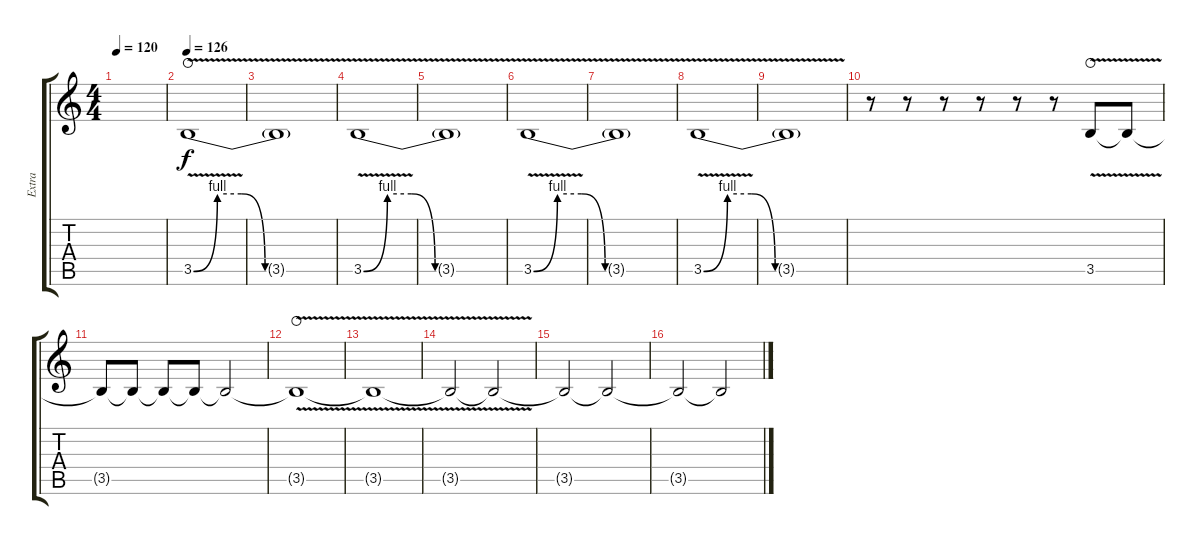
\track ("Extra" "Extra") {instrument overdrivenguitar}
\staff {score tabs}
\tuning (Eb4 Bb3 Gb3 Db3 Ab2 Db2) {hide}
\ts (4 4)
\tempo 120
\clef g2
\ks c
|
\tempo 126
3.5{be (custom 0 0 10 4 20 4 30 0 60 0) v}.1{waho} |
3.5{t}.1 |
3.5{be (custom 0 0 10 4 20 4 30 0 60 0) v}.1 |
3.5{t}.1 |
3.5{be (custom 0 0 10 4 20 4 30 0 60 0) v}.1 |
3.5{t}.1 |
3.5{be (custom 0 0 10 4 20 4 30 0 60 0) v}.1 |
3.5{t}.1 |
r.8 r.8 r.8 r.8 r.8 r.8 3.5{v}.8{waho} 3.5{t}.8 |
3.5{t}.8 3.5{t}.8 3.5{t}.8 3.5{t}.8 3.5{t}.2 |
3.5{v t}.1{waho} |
3.5{v t}.1 |
3.5{v t}.2 3.5{t}.2 |
3.5{t}.2 3.5{t}.2 |
3.5{t}.2 3.5{t}.2
